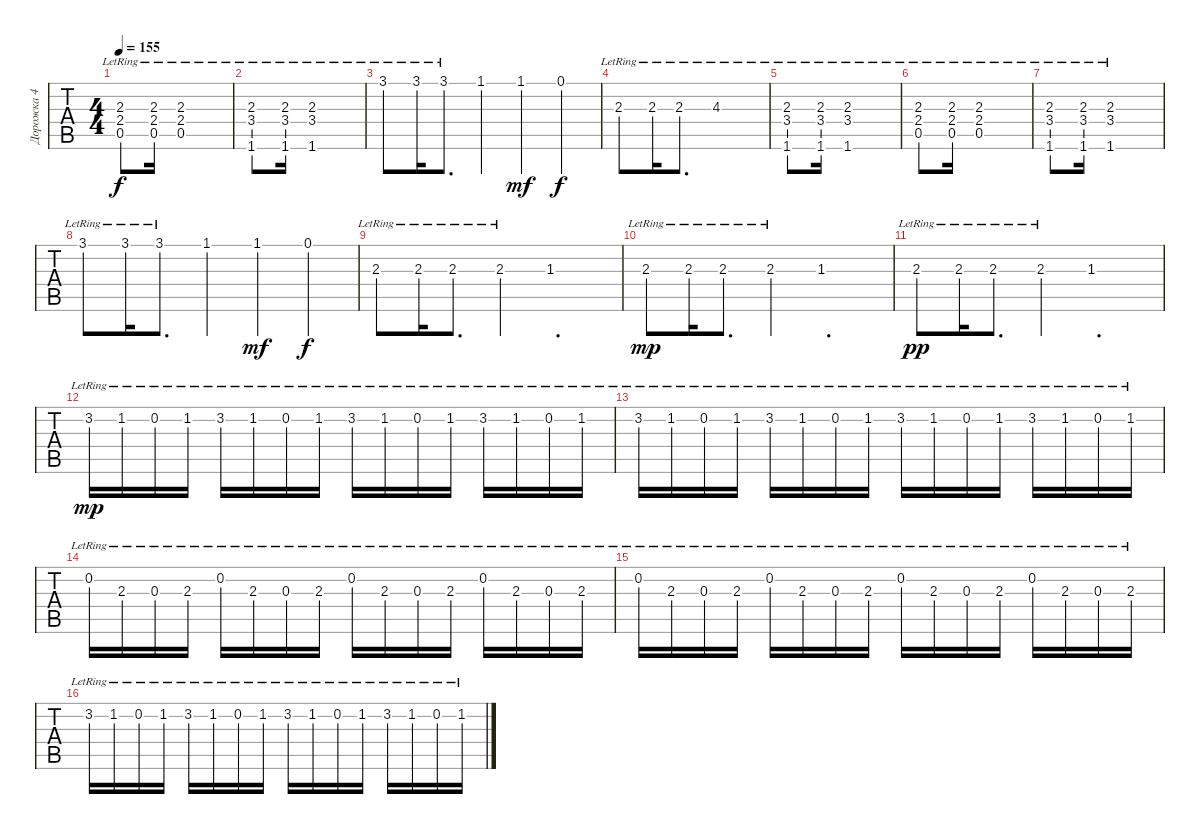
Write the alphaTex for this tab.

\track ("Дорожка 4" "Дорожка 4") {instrument acousticguitarsteel}
\staff {tabs}
\tuning (E4 B3 G3 D3 A2 E2) {hide}
\ts (4 4)
\tempo 155
\clef g2
\ks c
(2.3{lr} 2.4 0.5).8{dy f} (2.3{lr} 2.4 0.5).16 (2.3{lr} 2.4 0.5).1 |
(2.3{lr} 3.4 1.6).8 (2.3{lr} 3.4 1.6).16 (2.3{lr} 3.4 1.6).1 |
3.1{lr}.8 3.1{lr}.16 3.1{lr}.8{d} 1.1.4 1.1.4{dy mf} 0.1.4{dy f} |
2.3{lr}.8 2.3{lr}.16 2.3{lr}.8{d} 4.3{lr}.1 |
(2.3{lr} 3.4 1.6).8 (2.3{lr} 3.4 1.6).16 (2.3{lr} 3.4 1.6).1 |
(2.3{lr} 2.4 0.5).8 (2.3{lr} 2.4 0.5).16 (2.3{lr} 2.4 0.5).1 |
(2.3{lr} 3.4 1.6).8 (2.3{lr} 3.4 1.6).16 (2.3{lr} 3.4 1.6).1 |
3.1{lr}.8 3.1{lr}.16 3.1{lr}.8{d} 1.1.4 1.1.4{dy mf} 0.1.4{dy f} |
2.3{lr}.8 2.3{lr}.16 2.3{lr}.8{d} 2.3{lr}.4 1.3.1{d} |
2.3{lr}.8{dy mp} 2.3{lr}.16 2.3{lr}.8{d} 2.3{lr}.4 1.3.1{d} |
2.3{lr}.8{dy pp} 2.3{lr}.16 2.3{lr}.8{d} 2.3{lr}.4 1.3.1{d} |
3.2{lr}.16{dy mp} 1.2{lr}.16 0.2{lr}.16 1.2{lr}.16 3.2{lr}.16 1.2{lr}.16 0.2{lr}.16 1.2{lr}.16 3.2{lr}.16 1.2{lr}.16 0.2{lr}.16 1.2{lr}.16 3.2{lr}.16 1.2{lr}.16 0.2{lr}.16 1.2{lr}.16 |
3.2{lr}.16 1.2{lr}.16 0.2{lr}.16 1.2{lr}.16 3.2{lr}.16 1.2{lr}.16 0.2{lr}.16 1.2{lr}.16 3.2{lr}.16 1.2{lr}.16 0.2{lr}.16 1.2{lr}.16 3.2{lr}.16 1.2{lr}.16 0.2{lr}.16 1.2{lr}.16 |
0.2{lr}.16 2.3{lr}.16 0.3{lr}.16 2.3{lr}.16 0.2{lr}.16 2.3{lr}.16 0.3{lr}.16 2.3{lr}.16 0.2{lr}.16 2.3{lr}.16 0.3{lr}.16 2.3{lr}.16 0.2{lr}.16 2.3{lr}.16 0.3{lr}.16 2.3{lr}.16 |
0.2{lr}.16 2.3{lr}.16 0.3{lr}.16 2.3{lr}.16 0.2{lr}.16 2.3{lr}.16 0.3{lr}.16 2.3{lr}.16 0.2{lr}.16 2.3{lr}.16 0.3{lr}.16 2.3{lr}.16 0.2{lr}.16 2.3{lr}.16 0.3{lr}.16 2.3{lr}.16 |
3.2{lr}.16 1.2{lr}.16 0.2{lr}.16 1.2{lr}.16 3.2{lr}.16 1.2{lr}.16 0.2{lr}.16 1.2{lr}.16 3.2{lr}.16 1.2{lr}.16 0.2{lr}.16 1.2{lr}.16 3.2{lr}.16 1.2{lr}.16 0.2{lr}.16 1.2{lr}.16
